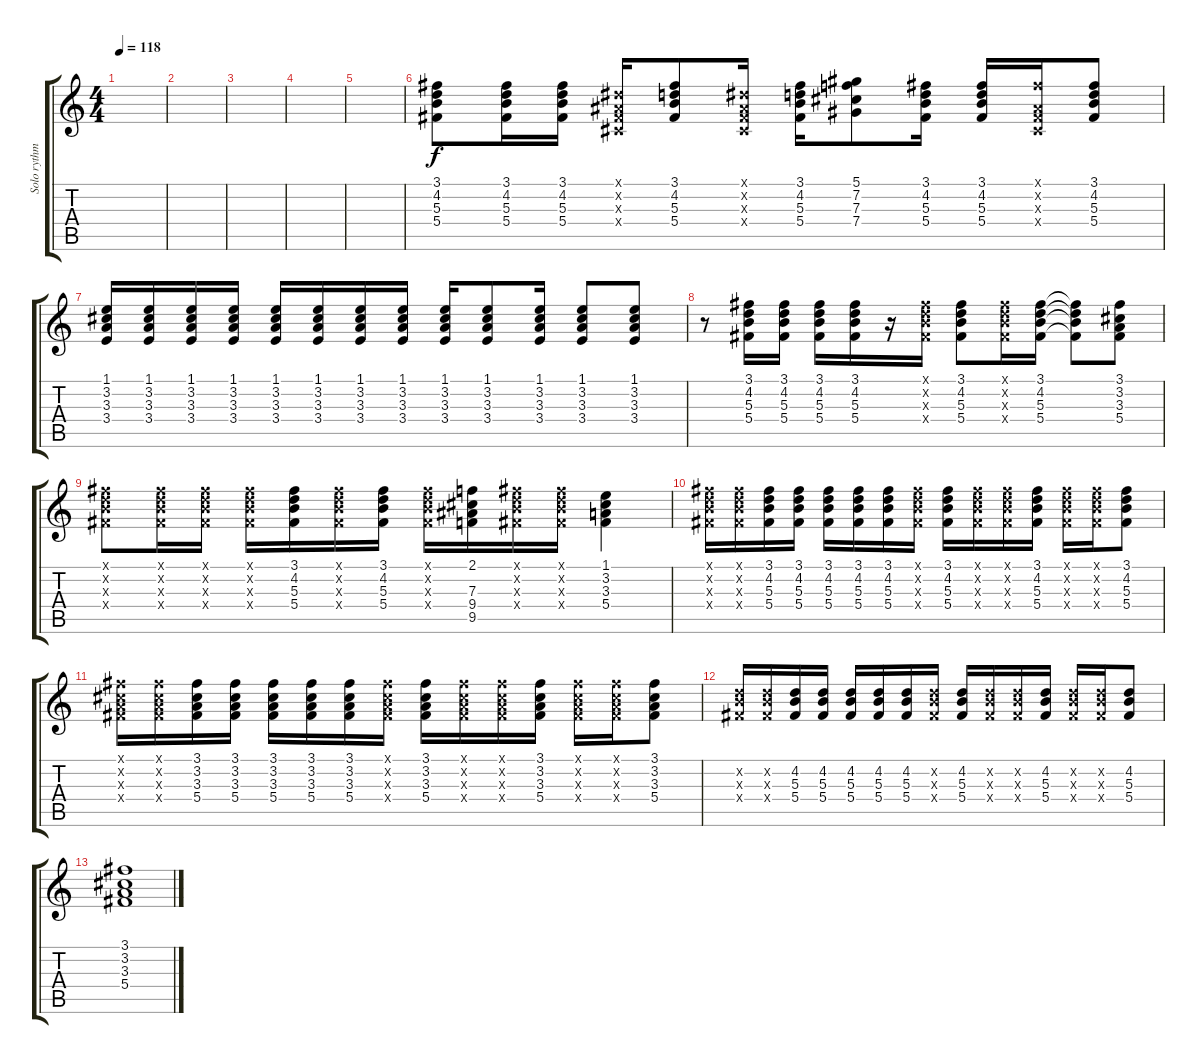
\track ("Solo rythm" "Solo rythm") {instrument acousticguitarsteel}
\staff {score tabs}
\tuning (Eb4 Bb3 Gb3 Db3 Ab2 Db2) {hide}
\ts (4 4)
\tempo 118
\clef g2
\ks c
|
|
|
|
|
(3.1 4.2 5.3 5.4).8 (3.1 4.2 5.3 5.4).16 (3.1 4.2 5.3 5.4).16 (0.1{x} 0.2{x} 0.3{x} 0.4{x}).16 (3.1 4.2 5.3 5.4).8 (0.1{x} 0.2{x} 0.3{x} 0.4{x}).16 (3.1 4.2 5.3 5.4).16 (5.1 7.2 7.3 7.4).8 (3.1 4.2 5.3 5.4).16 (3.1 4.2 5.3 5.4).16 (3.1{x} 0.2{x} 0.3{x} 0.4{x}).16 (3.1 4.2 5.3 5.4).8 |
(1.1 3.2 3.3 3.4).16 (1.1 3.2 3.3 3.4).16 (1.1 3.2 3.3 3.4).16 (1.1 3.2 3.3 3.4).16 (1.1 3.2 3.3 3.4).16 (1.1 3.2 3.3 3.4).16 (1.1 3.2 3.3 3.4).16 (1.1 3.2 3.3 3.4).16 (1.1 3.2 3.3 3.4).16 (1.1 3.2 3.3 3.4).8 (1.1 3.2 3.3 3.4).16 (1.1 3.2 3.3 3.4).8 (1.1 3.2 3.3 3.4).8 |
r.8 (3.1 4.2 5.3 5.4).16 (3.1 4.2 5.3 5.4).16 (3.1 4.2 5.3 5.4).16 (3.1 4.2 5.3 5.4).16 r.16 (3.1{x} 4.2{x} 5.3{x} 5.4{x}).16 (3.1 4.2 5.3 5.4).8 (3.1{x} 4.2{x} 5.3{x} 5.4{x}).16 (3.1 4.2 5.3 5.4).16 (3.1{t} 4.2{t} 5.3{t} 5.4{t}).8 (3.1 3.2 3.3 5.4).8 |
(3.1{x} 4.2{x} 5.3{x} 5.4{x}).8 (3.1{x} 4.2{x} 5.3{x} 5.4{x}).16 (3.1{x} 4.2{x} 5.3{x} 5.4{x}).16 (3.1{x} 4.2{x} 5.3{x} 5.4{x}).16 (3.1 4.2 5.3 5.4).16 (3.1{x} 4.2{x} 5.3{x} 5.4{x}).16 (3.1 4.2 5.3 5.4).16 (3.1{x} 4.2{x} 5.3{x} 5.4{x}).16 (2.1 7.3 9.4 9.5).16 (3.1{x} 4.2{x} 5.3{x} 5.4{x}).16 (3.1{x} 4.2{x} 5.3{x} 5.4{x}).16 (1.1 3.2 3.3 5.4).4 |
(3.1{x} 4.2{x} 5.3{x} 5.4{x}).16 (3.1{x} 4.2{x} 5.3{x} 5.4{x}).16 (3.1 4.2 5.3 5.4).16 (3.1 4.2 5.3 5.4).16 (3.1 4.2 5.3 5.4).16 (3.1 4.2 5.3 5.4).16 (3.1 4.2 5.3 5.4).16 (3.1{x} 4.2{x} 5.3{x} 5.4{x}).16 (3.1 4.2 5.3 5.4).16 (3.1{x} 4.2{x} 5.3{x} 5.4{x}).16 (3.1{x} 4.2{x} 5.3{x} 5.4{x}).16 (3.1 4.2 5.3 5.4).16 (3.1{x} 4.2{x} 5.3{x} 5.4{x}).16 (3.1{x} 4.2{x} 5.3{x} 5.4{x}).16 (3.1 4.2 5.3 5.4).8 |
(3.1{x} 3.2{x} 3.3{x} 5.4{x}).16 (3.1{x} 3.2{x} 3.3{x} 5.4{x}).16 (3.1 3.2 3.3 5.4).16 (3.1 3.2 3.3 5.4).16 (3.1 3.2 3.3 5.4).16 (3.1 3.2 3.3 5.4).16 (3.1 3.2 3.3 5.4).16 (3.1{x} 3.2{x} 3.3{x} 5.4{x}).16 (3.1 3.2 3.3 5.4).16 (3.1{x} 3.2{x} 3.3{x} 5.4{x}).16 (3.1{x} 3.2{x} 3.3{x} 5.4{x}).16 (3.1 3.2 3.3 5.4).16 (3.1{x} 3.2{x} 3.3{x} 5.4{x}).16 (3.1{x} 3.2{x} 3.3{x} 5.4{x}).16 (3.1 3.2 3.3 5.4).8 |
(4.2{x} 5.3{x} 5.4{x}).16 (4.2{x} 5.3{x} 5.4{x}).16 (4.2 5.3 5.4).16 (4.2 5.3 5.4).16 (4.2 5.3 5.4).16 (4.2 5.3 5.4).16 (4.2 5.3 5.4).16 (4.2{x} 5.3{x} 5.4{x}).16 (4.2 5.3 5.4).16 (4.2{x} 5.3{x} 5.4{x}).16 (4.2{x} 5.3{x} 5.4{x}).16 (4.2 5.3 5.4).16 (4.2{x} 5.3{x} 5.4{x}).16 (4.2{x} 5.3{x} 5.4{x}).16 (4.2 5.3 5.4).8 |
(3.1 3.2 3.3 5.4).1
